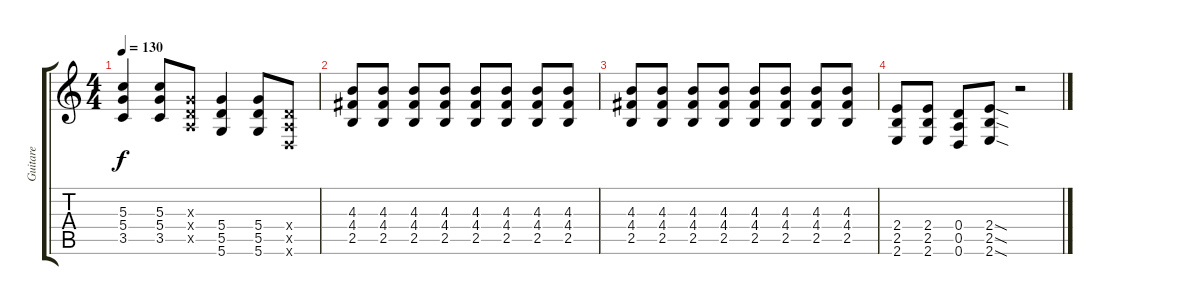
\track ("Guitare" "Guitare") {instrument distortionguitar}
\staff {score tabs}
\tuning (E4 B3 G3 D3 A2 D2) {hide}
\ts (4 4)
\tempo 130
\clef g2
\ks c
(5.3 5.4 3.5).4{dy f} (5.3 5.4 3.5).8 (0.3{x} 0.4{x} 0.5{x}).8 (5.4 5.5 5.6).4 (5.4 5.5 5.6).8 (0.4{x} 0.5{x} 0.6{x}).8 |
(4.3 4.4 2.5).8 (4.3 4.4 2.5).8 (4.3 4.4 2.5).8 (4.3 4.4 2.5).8 (4.3 4.4 2.5).8 (4.3 4.4 2.5).8 (4.3 4.4 2.5).8 (4.3 4.4 2.5).8 |
(4.3 4.4 2.5).8 (4.3 4.4 2.5).8 (4.3 4.4 2.5).8 (4.3 4.4 2.5).8 (4.3 4.4 2.5).8 (4.3 4.4 2.5).8 (4.3 4.4 2.5).8 (4.3 4.4 2.5).8 |
(2.4 2.5 2.6).8 (2.4 2.5 2.6).8 (0.4 0.5 0.6).8 (2.4{sod} 2.5{sod} 2.6{sod}).8 r.2
